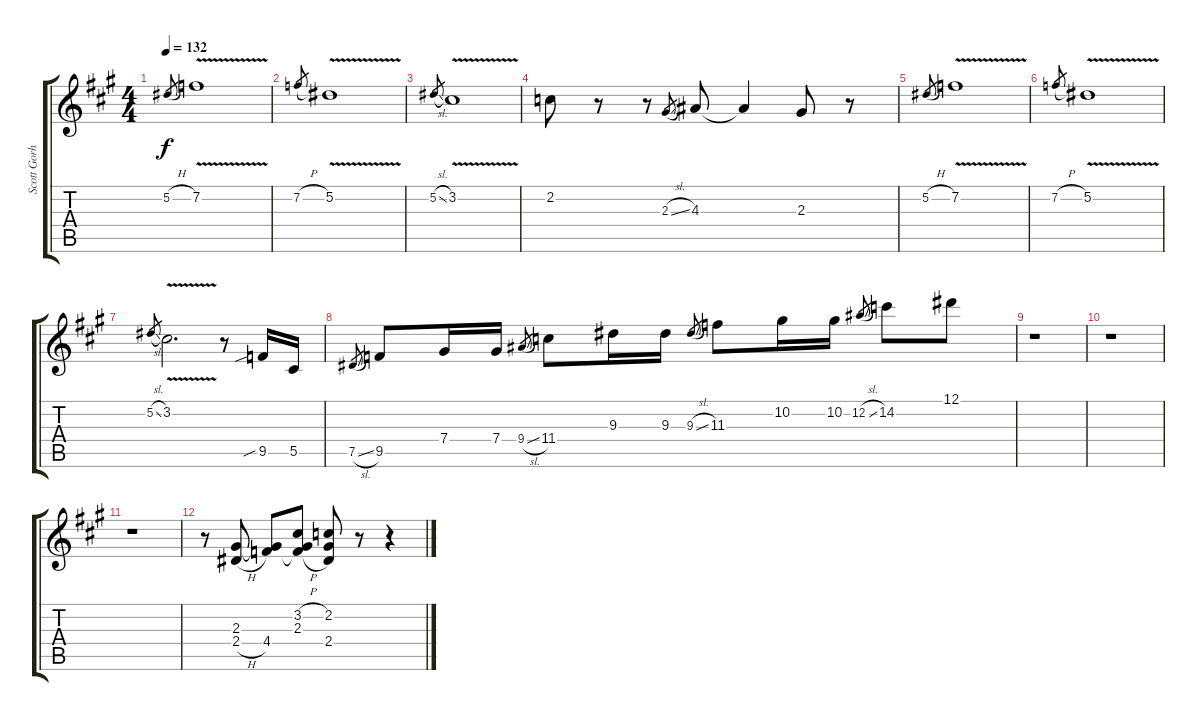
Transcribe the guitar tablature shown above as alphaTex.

\track ("Scott Gorham" "Scott Gorh") {instrument distortionguitar}
\staff {score tabs}
\tuning (Eb4 Bb3 Gb3 Db3 Ab2 Eb2) {hide}
\ts (4 4)
\tempo 132
\clef g2
\ks a
5.2{h}.8{gr dy f} 7.2{v}.1 |
7.2{h}.8{gr} 5.2{v}.1 |
5.2{sl}.8{gr} 3.2{v}.1 |
2.2.8 r.8 r.8 2.3{sl}.8{gr} 4.3.8 4.3{t}.4 2.3.8 r.8 |
5.2{h}.8{gr} 7.2{v}.1 |
7.2{h}.8{gr} 5.2{v}.1 |
5.2{sl}.8{gr} 3.2{v}.2{d} r.8 9.5{sib}.16 5.5.16 |
7.5{sl}.8{gr} 9.5.8 7.4.16 7.4.16 9.4{sl}.8{gr} 11.4.8 9.3.16 9.3.16 9.3{sl}.8{gr} 11.3.8 10.2.16 10.2.16 12.2{sl}.8{gr} 14.2.8 12.1.8 |
r.1 |
r.1 |
r.1 |
r.8 (2.3 2.4{h}).8 (2.3{t} 4.4).8 (3.2{h} 2.3 4.4{h t}).8 (2.2 2.3{t} 2.4).8 r.8 r.4
